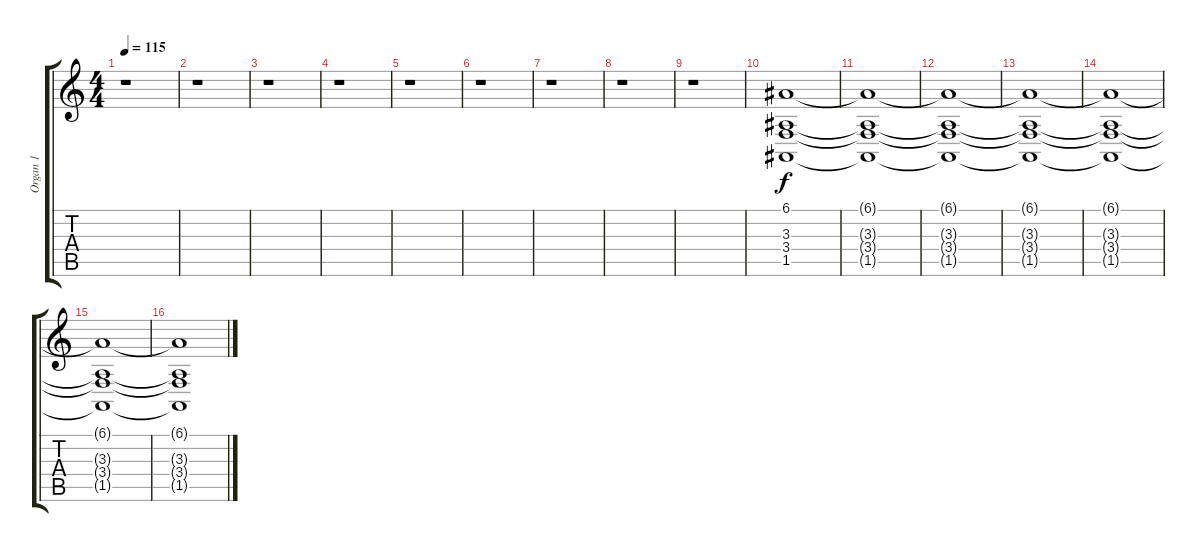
\track ("Organ 1" "Organ 1") {instrument churchorgan}
\staff {score tabs}
\tuning (E4 B3 G3 D3 A2 E2) {hide}
\ts (4 4)
\tempo 115
\clef g2
\ks c
r.1{dy f} |
r.1 |
r.1 |
r.1 |
r.1 |
r.1 |
r.1 |
r.1 |
r.1 |
(6.1 3.3 3.4 1.5).1 |
(6.1{t} 3.3{t} 3.4{t} 1.5{t}).1 |
(6.1{t} 3.3{t} 3.4{t} 1.5{t}).1 |
(6.1{t} 3.3{t} 3.4{t} 1.5{t}).1 |
(6.1{t} 3.3{t} 3.4{t} 1.5{t}).1 |
(6.1{t} 3.3{t} 3.4{t} 1.5{t}).1 |
(6.1{t} 3.3{t} 3.4{t} 1.5{t}).1
